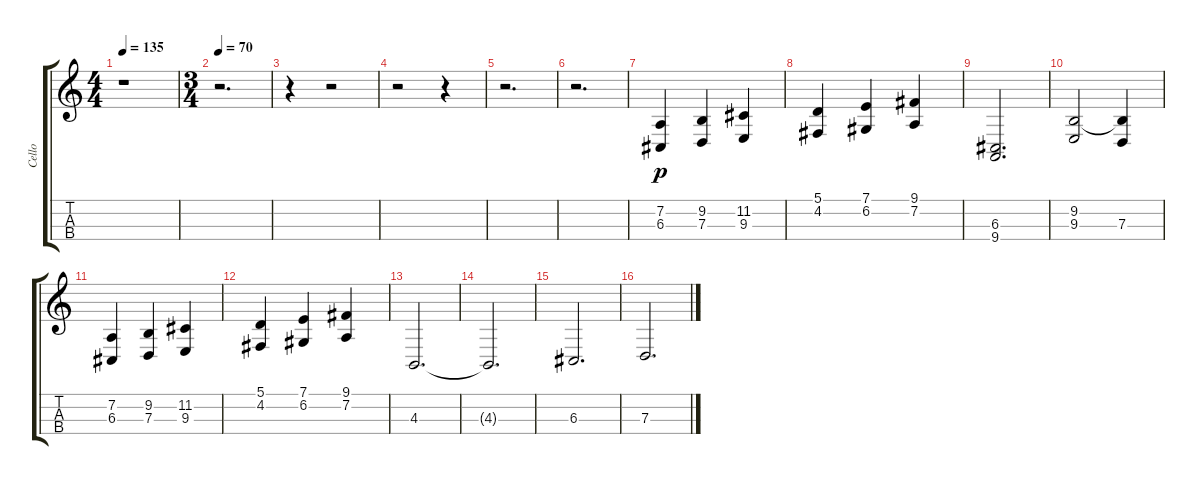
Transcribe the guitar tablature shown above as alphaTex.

\track ("Cello" "Cello") {instrument cello}
\staff {score tabs}
\tuning (A3 D3 G2 C2) {hide}
\ts (4 4)
\tempo 135
\clef g2
\ks c
r.1{dy p} |
\ts (3 4)
\tempo 70
r.2{d} |
r.4 r.2 |
r.2 r.4 |
r.2{d} |
r.2{d} |
(7.2 6.3).4 (9.2 7.3).4 (11.2 9.3).4 |
(5.1 4.2).4 (7.1 6.2).4 (9.1 7.2).4 |
(6.3 9.4).2{d} |
(9.2 9.3).2 (9.2{t} 7.3).4 |
(7.2 6.3).4 (9.2 7.3).4 (11.2 9.3).4 |
(5.1 4.2).4 (7.1 6.2).4 (9.1 7.2).4 |
4.3.2{d} |
4.3{t}.2{d} |
6.3.2{d} |
7.3.2{d}
